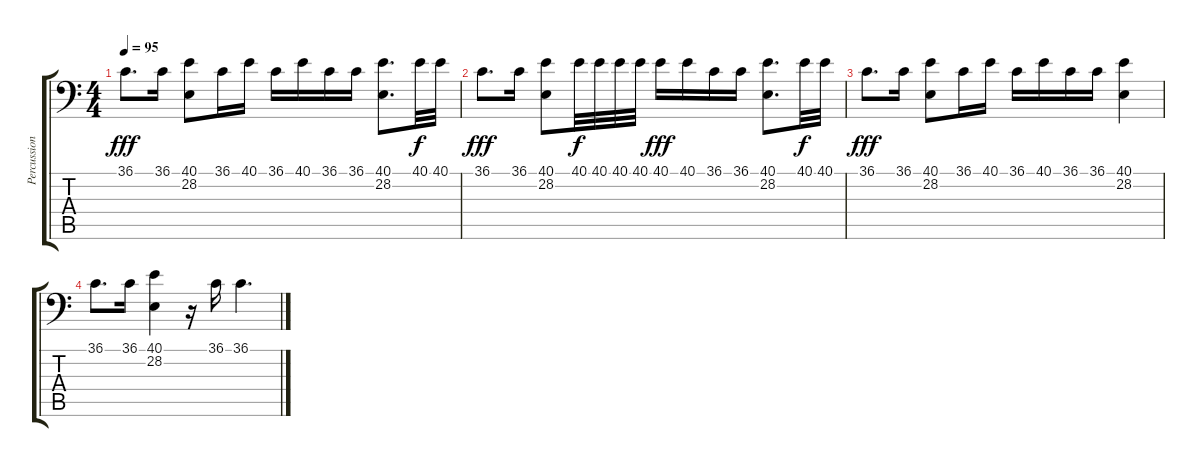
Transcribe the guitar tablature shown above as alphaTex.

\track ("Percussion" "Percussion") {instrument acousticgrandpiano}
\staff {score tabs}
\tuning (C-1 C-1 C-1 C-1 C-1 C-1) {hide}
\ts (4 4)
\tempo 95
\clef f4
\ks c
36.1.8{d dy fff} 36.1.16 (40.1 28.2).8 36.1.16 40.1.16 36.1.16 40.1.16 36.1.16 36.1.16 (40.1 28.2).8{d} 40.1.32{dy f} 40.1.32 |
36.1.8{d dy fff} 36.1.16 (40.1 28.2).8 40.1.32{dy f} 40.1.32 40.1.32 40.1.32 40.1.16{dy fff} 40.1.16 36.1.16 36.1.16 (40.1 28.2).8{d} 40.1.32{dy f} 40.1.32 |
36.1.8{d dy fff} 36.1.16 (40.1 28.2).8 36.1.16 40.1.16 36.1.16 40.1.16 36.1.16 36.1.16 (40.1 28.2).4 |
36.1.8{d} 36.1.16 (40.1 28.2).4 r.16 36.1.16 36.1.4{d}
